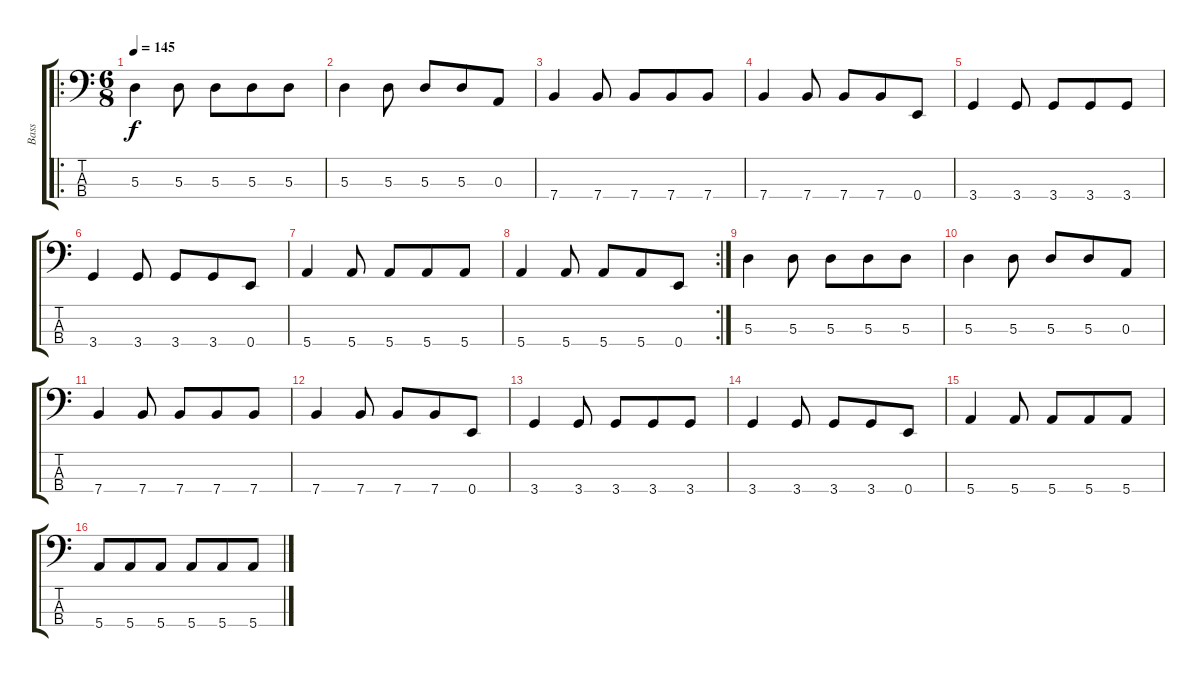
\track ("Bass " "Bass ") {instrument overdrivenguitar}
\staff {score tabs}
\tuning (G2 D2 A1 E1) {hide}
\ro
\ts (6 8)
\tempo 145
\clef f4
\ks c
5.3.4{dy f} 5.3.8 5.3.8 5.3.8 5.3.8 |
5.3.4 5.3.8 5.3.8 5.3.8 0.3.8 |
7.4.4 7.4.8 7.4.8 7.4.8 7.4.8 |
7.4.4 7.4.8 7.4.8 7.4.8 0.4.8 |
3.4.4 3.4.8 3.4.8 3.4.8 3.4.8 |
3.4.4 3.4.8 3.4.8 3.4.8 0.4.8 |
5.4.4 5.4.8 5.4.8 5.4.8 5.4.8 |
\rc 2
5.4.4 5.4.8 5.4.8 5.4.8 0.4.8 |
5.3.4 5.3.8 5.3.8 5.3.8 5.3.8 |
5.3.4 5.3.8 5.3.8 5.3.8 0.3.8 |
7.4.4 7.4.8 7.4.8 7.4.8 7.4.8 |
7.4.4 7.4.8 7.4.8 7.4.8 0.4.8 |
3.4.4 3.4.8 3.4.8 3.4.8 3.4.8 |
3.4.4 3.4.8 3.4.8 3.4.8 0.4.8 |
5.4.4 5.4.8 5.4.8 5.4.8 5.4.8 |
5.4.8 5.4.8 5.4.8 5.4.8 5.4.8 5.4.8
